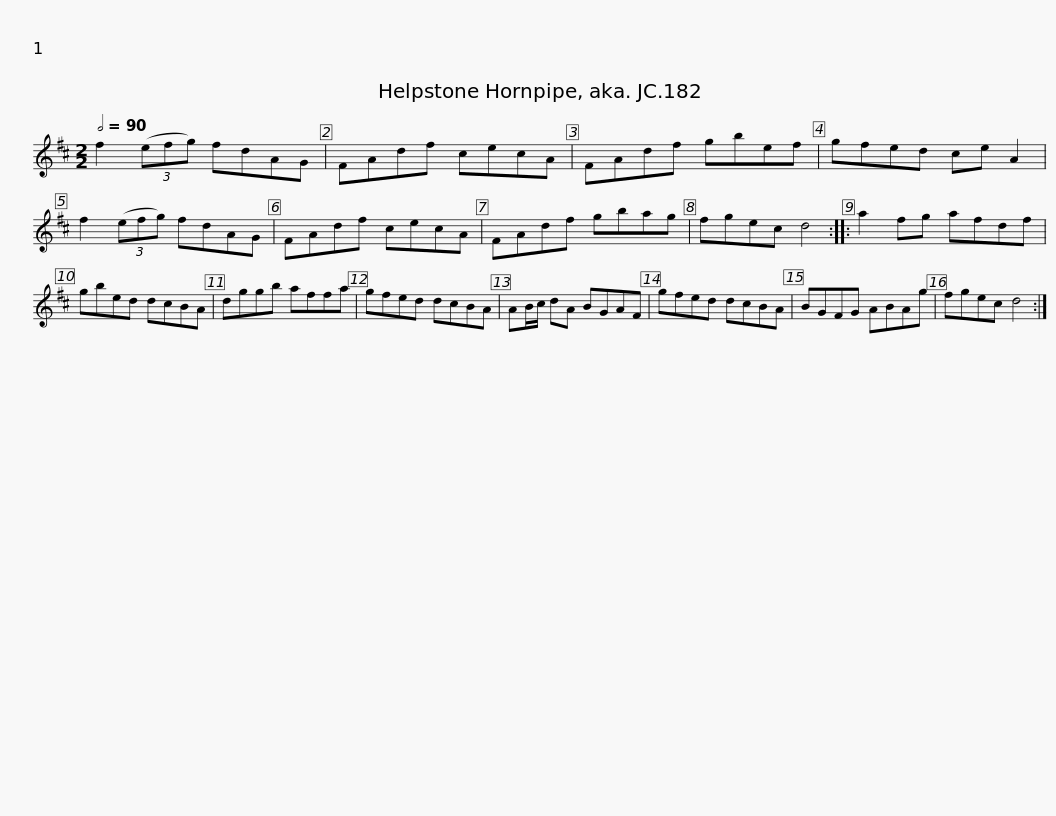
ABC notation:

X:1
L:1/8
Q:1/2=90
M:2/2
I:linebreak $
K:D
V:1 treble
V:1
 f2 (3(efg) fdAG | FAdf cecA | FAdf gbef | gfed ce A2 |$ f2 (3(efg) fdAG | %5
 FAdf cecA | FAdf gbag | fgec d4 ::$ a2 fg afdf | gbed dcBA | %10
 dggb affa | gfed dcBA |$ AB/c/ dA BGAF | gfed dcBA | BGFG ABAg | %15
 fgec d4 :| %16
